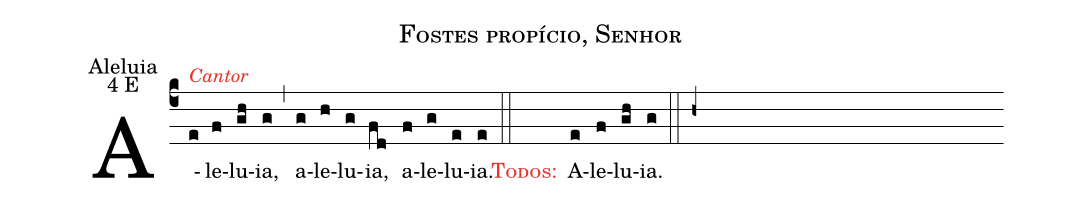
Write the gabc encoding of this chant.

name: Fostes propício, Senhor;
office-part: Aleluia;
mode: 4;
mode-differentia: E;
%%
(c4)

A<alt>\textcolor{gregoriocolor}{Cantor}</alt>(e)le(f)lu(gh)ia,(g) (,) a(g)le(h)lu(g)ia,(fd) a(f)le(g)lu(e)ia.(e)

(::)

<c><sc>Todos</sc>:</c>() A(e)le(f)lu(gh)ia.(g)

(::)

(h+)
